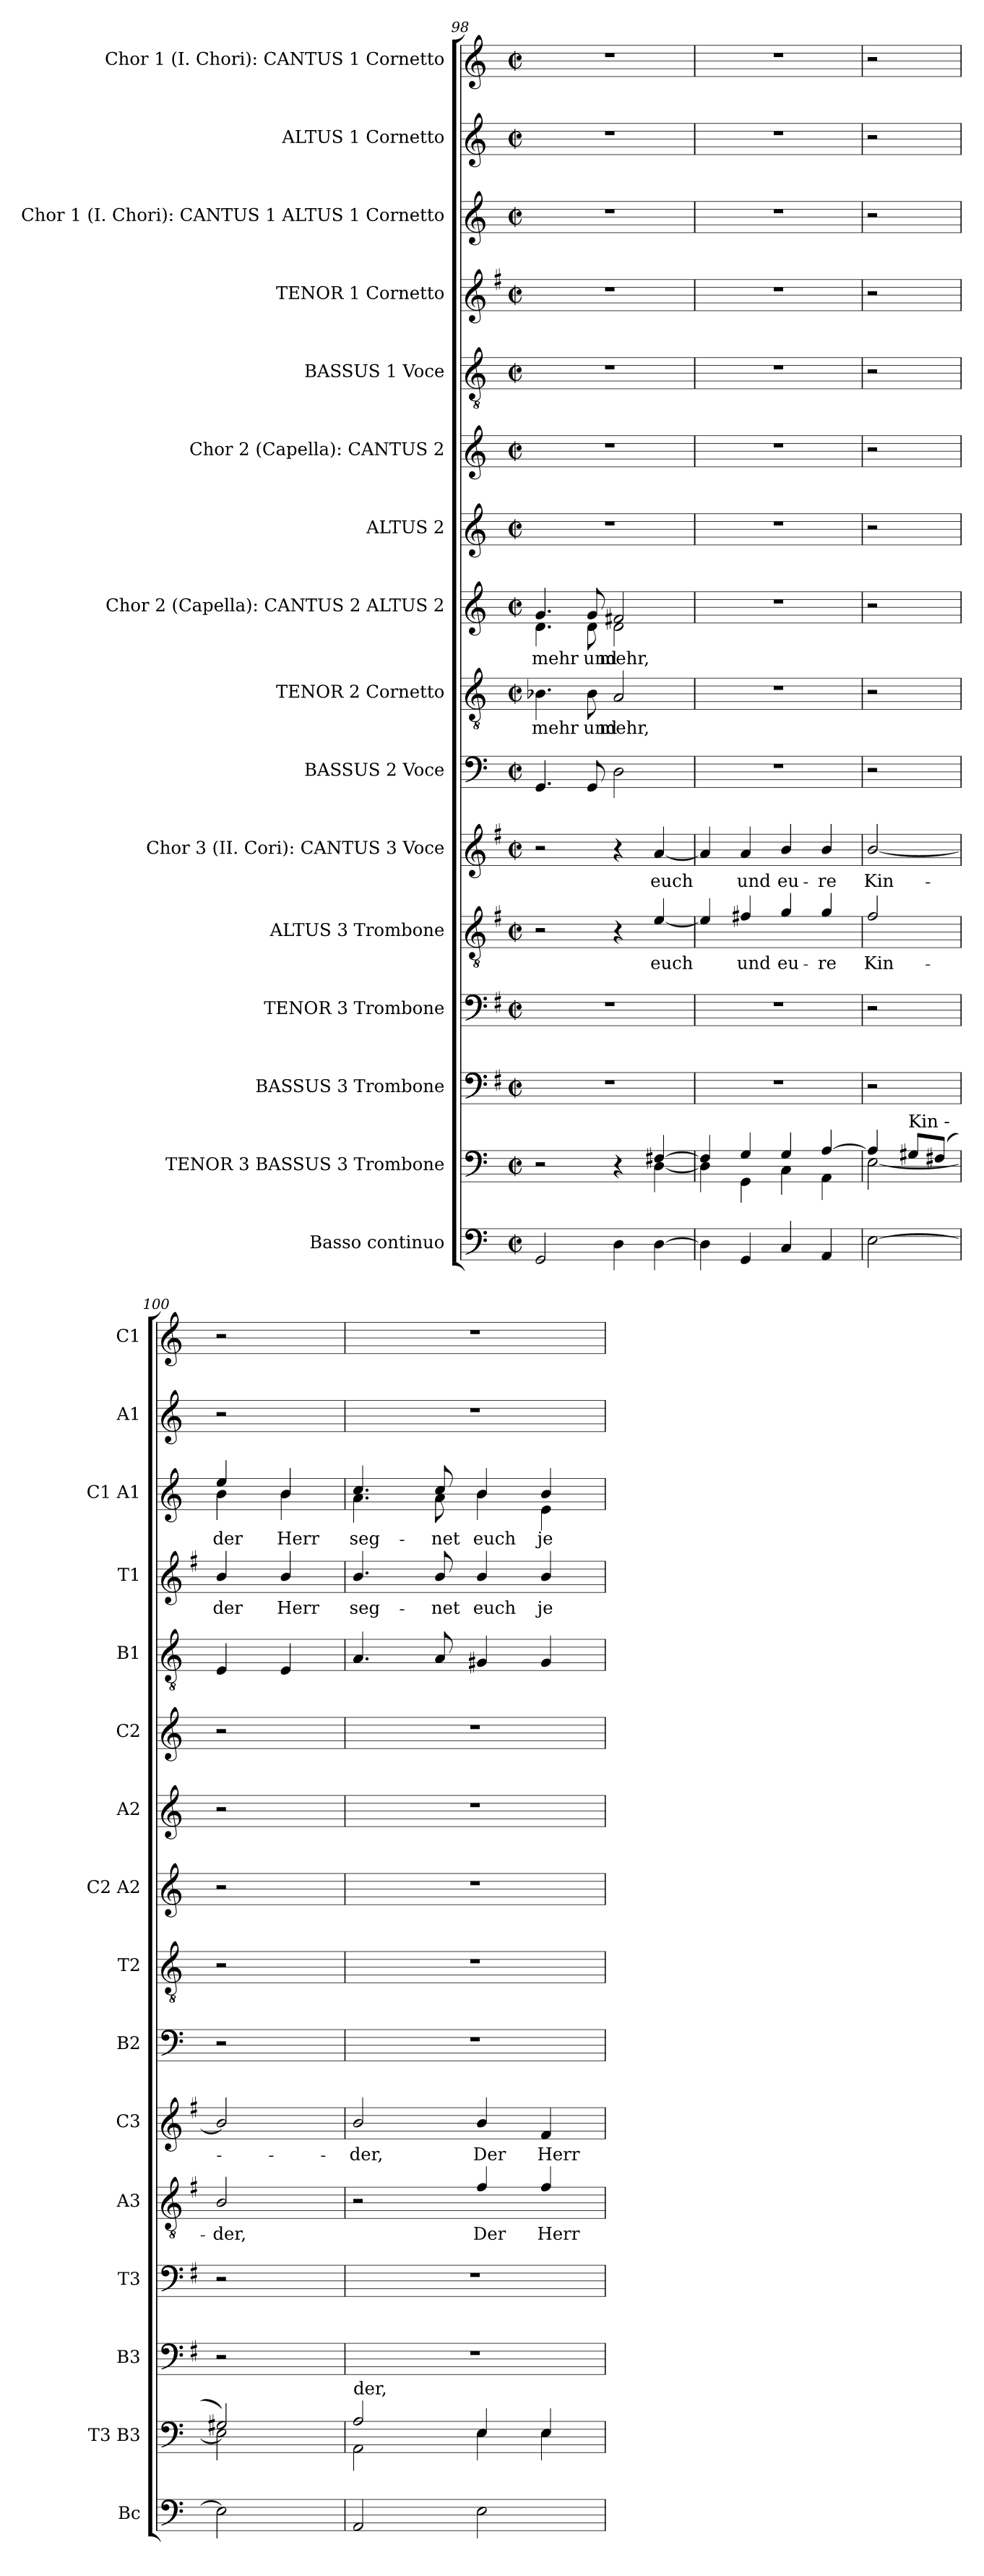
**kern	**kern	**kern	**kern	**kern	**text	**kern	**text	**kern	**kern	**text	**kern	**text	**kern	**kern	**kern	**kern	**text	**kern	**text	**kern	**kern
*part16	*part15	*part14	*part13	*part12	*part12	*part11	*part11	*part10	*part9	*part9	*part8	*part8	*part7	*part6	*part5	*part4	*part4	*part3	*part3	*part2	*part1
*staff16	*staff15	*staff14	*staff13	*staff12	*staff12	*staff11	*staff11	*staff10	*staff9	*staff9	*staff8	*staff8	*staff7	*staff6	*staff5	*staff4	*staff4	*staff3	*staff3	*staff2	*staff1
*I"Basso continuo	*I"TENOR 3 BASSUS 3 Trombone	*I"BASSUS 3 Trombone	*I"TENOR 3 Trombone	*I"ALTUS 3 Trombone	*	*I"Chor 3 (II. Cori): CANTUS 3 Voce	*	*I"BASSUS 2 Voce	*I"TENOR 2 Cornetto	*	*I"Chor 2 (Capella): CANTUS 2 ALTUS 2	*	*I"ALTUS 2	*I"Chor 2 (Capella): CANTUS 2	*I"BASSUS 1 Voce	*I"TENOR 1 Cornetto	*	*I"Chor 1 (I. Chori): CANTUS 1 ALTUS 1 Cornetto	*	*I"ALTUS 1 Cornetto	*I"Chor 1 (I. Chori): CANTUS 1 Cornetto
*I'Bc	*I'T3 B3	*I'B3	*I'T3	*I'A3	*	*I'C3	*	*I'B2	*I'T2	*	*I'C2 A2	*	*I'A2	*I'C2	*I'B1	*I'T1	*	*I'C1 A1	*	*I'A1	*I'C1
*clefF4	*clefF4	*clefF4	*clefF4	*clefGv2	*	*clefG2	*	*clefF4	*clefGv2	*	*clefG2	*	*clefG2	*clefG2	*clefGv2	*clefG2	*	*clefG2	*	*clefG2	*clefG2
*	*	*ITrd4c7	*ITrd4c7	*ITrd4c7	*	*ITrd4c7	*	*	*	*	*	*	*	*	*	*ITrd4c7	*	*	*	*	*
*k[]	*k[]	*k[]	*k[]	*k[]	*	*k[]	*	*k[]	*k[]	*	*k[]	*	*k[]	*k[]	*k[]	*k[]	*	*k[]	*	*k[]	*k[]
*M2/2	*M2/2	*M2/2	*M2/2	*M2/2	*	*M2/2	*	*M2/2	*M2/2	*	*M2/2	*	*M2/2	*M2/2	*M2/2	*M2/2	*	*M2/2	*	*M2/2	*M2/2
*met(c|)	*met(c|)	*met(c|)	*met(c|)	*met(c|)	*	*met(c|)	*	*met(c|)	*met(c|)	*	*met(c|)	*	*met(c|)	*met(c|)	*met(c|)	*met(c|)	*	*met(c|)	*	*met(c|)	*met(c|)
=98	=98	=98	=98	=98	=98	=98	=98	=98	=98	=98	=98	=98	=98	=98	=98	=98	=98	=98	=98	=98	=98
*	*^	*	*	*	*	*	*	*	*	*	*^	*	*	*	*	*	*	*	*	*	*
2GG/	2r	2ryy	1r	1r	2r	.	2r	.	4.GG/	4.B-X\	mehr	4.g/	4.d\	mehr	1r	1r	1r	1r	.	1r	.	1r	1r
.	.	.	.	.	.	.	.	.	8GG/	8B-\	und	8g/	8d\	und	.	.	.	.	.	.	.	.	.
4D\	4r	4ryy	.	.	4r	.	4r	.	2D\	2A/	mehr,	2f#X/	2d\	mehr,	.	.	.	.	.	.	.	.	.
[4D\	[4F#X/	[4D\	.	.	[4A/	euch	[4d/	euch	.	.	.	.	.	.	.	.	.	.	.	.	.	.	.
*	*	*	*	*	*	*	*	*	*	*	*	*v	*v	*	*	*	*	*	*	*	*	*	*
=99	=99	=99	=99	=99	=99	=99	=99	=99	=99	=99	=99	=99	=99	=99	=99	=99	=99	=99	=99	=99	=99	=99
4D\]	4F#/]	4D\]	1r	1r	4A/]	.	4d/]	.	1r	1r	.	1r	.	1r	1r	1r	1r	.	1r	.	1r	1r
4GG/	4G/	4GG\	.	.	4Bn/	und	4d/	und	.	.	.	.	.	.	.	.	.	.	.	.	.	.
4C/	4G/	4C\	.	.	4c/	eu-	4e/	eu-	.	.	.	.	.	.	.	.	.	.	.	.	.	.
4AA/	[4A/	4AA\	.	.	4c/	-re	4e/	re	.	.	.	.	.	.	.	.	.	.	.	.	.	.
=100	=100	=100	=100	=100	=100	=100	=100	=100	=100	=100	=100	=100	=100	=100	=100	=100	=100	=100	=100	=100	=100	=100
[2E\	4A/]	[2E\	2r	2r	2B/	Kin-	[2e/	Kin-	2r	2r	.	2r	.	2r	2r	2r	2r	.	2r	.	2r	2r
!	!LO:TX:a:t=Kin -	!	!	!	!	!	!	!	!	!	!	!	!	!	!	!	!	!	!	!	!	!
.	8G#X/L	.	.	.	.	.	.	.	.	.	.	.	.	.	.	.	.	.	.	.	.	.
.	(8F#X/J	.	.	.	.	.	.	.	.	.	.	.	.	.	.	.	.	.	.	.	.	.
!!LO:LB:g=z
=100X3	=100X3	=100X3	=100X3	=100X3	=100X3	=100X3	=100X3	=100X3	=100X3	=100X3	=100X3	=100X3	=100X3	=100X3	=100X3	=100X3	=100X3	=100X3	=100X3	=100X3	=100X3	=100X3
*	*	*	*	*	*	*	*	*	*	*	*	*	*	*	*	*	*	*	*^	*	*	*
2E\]	2G#X/)	2E\]	2r	2r	2E/	-der,	2e/]	.	2r	2r	.	2r	.	2r	2r	4E/	4e/	der	4ee/	4b\	der	2r	2r
.	.	.	.	.	.	.	.	.	.	.	.	.	.	.	.	4E/	4e/	Herr	4b/	4b\	Herr	.	.
=101	=101	=101	=101	=101	=101	=101	=101	=101	=101	=101	=101	=101	=101	=101	=101	=101	=101	=101	=101	=101	=101	=101	=101
!	!LO:TX:a:t=der,	!	!	!	!	!	!	!	!	!	!	!	!	!	!	!	!	!	!	!	!	!	!
2AA/	2A/	2AA\	1r	1r	2r	.	2e/	der,	1r	1r	.	1r	.	1r	1r	4.A/	4.e/	seg-	4.cc/	4.a\	seg-	1r	1r
.	.	.	.	.	.	.	.	.	.	.	.	.	.	.	.	8A/	8e/	net	8cc/	8a\	net	.	.
2E\	4E/	4E\	.	.	4B/	Der	4e/	Der	.	.	.	.	.	.	.	4G#X/	4e/	euch	4b/	4b\	euch	.	.
.	4E/	4E\	.	.	4B/	Herr	4B/	Herr	.	.	.	.	.	.	.	4G#/	4e/	je	4b/	4e\	je	.	.
*	*v	*v	*	*	*	*	*	*	*	*	*	*	*	*	*	*	*	*	*v	*v	*	*	*
=	=	=	=	=	=	=	=	=	=	=	=	=	=	=	=	=	=	=	=	=	=
*-	*-	*-	*-	*-	*-	*-	*-	*-	*-	*-	*-	*-	*-	*-	*-	*-	*-	*-	*-	*-	*-
